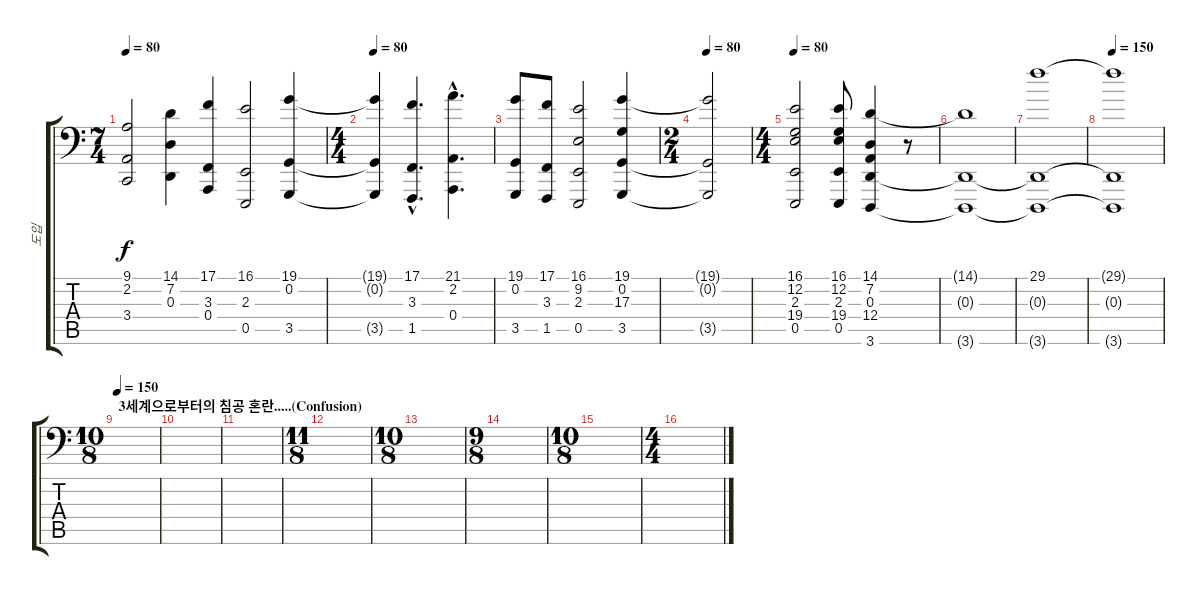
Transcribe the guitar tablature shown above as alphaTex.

\track ("도입" "도입") {instrument stringensemble1}
\staff {score tabs}
\tuning (C3 G2 D2 A1 E1 B0) {hide}
\ts (7 4)
\tempo 80
\clef f4
\ks c
(9.1{t} 2.2{t} 3.4{t}).2{dy f} (14.1 7.2 0.3).4 (17.1 3.3 0.4).4 (16.1 2.3 0.5).2 (19.1 0.2 3.5).4 |
\ts (4 4)
\tempo 80
(19.1{t} 0.2{t} 3.5{t}).4 (17.1{hac} 3.3{hac} 1.5{hac}).4{d} (21.1{hac} 2.2{hac} 0.4{hac}).4{d} |
(19.1 0.2 3.5).8 (17.1 3.3 1.5).8 (16.1 9.2 2.3 0.5).2 (19.1 0.2 17.3 3.5).4 |
\ts (2 4)
\tempo 80
(19.1{t} 0.2{t} 3.5{t}).2 |
\ts (4 4)
\tempo 80
(16.1 12.2 2.3 19.4 0.5).2 (16.1 12.2 2.3 19.4 0.5).8 (14.1 7.2 0.3 12.4 3.6).4 r.8 |
(14.1{t} 0.3{t} 3.6{t}).1 |
(29.1 0.3{t} 3.6{t}).1 |
\tempo 150
(29.1{t} 0.3{t} 3.6{t}).1 |
\ts (10 8)
\section ("" "3세계으로부터의 침공 혼란.....(Confusion)")
\tempo 150
|
|
|
\ts (11 8)
|
\ts (10 8)
|
\ts (9 8)
|
\ts (10 8)
|
\ts (4 4)
